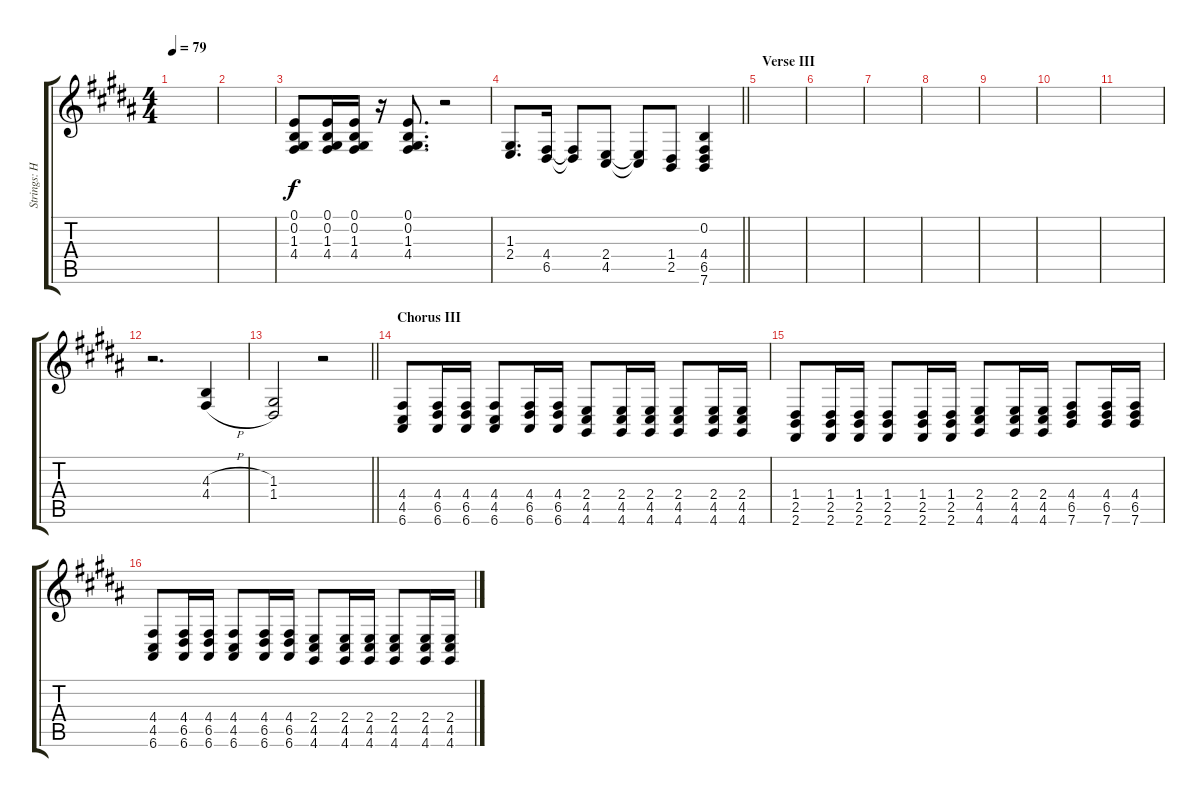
\track ("Strings: Howard" "Strings: H") {instrument stringensemble1}
\staff {score tabs}
\tuning (E4 B3 G3 D3 A2 E2) {hide}
\ts (4 4)
\tempo 79
\clef g2
\ks b
|
|
(0.1 0.2 1.3 4.4).8 (0.1 0.2 1.3 4.4).16 (0.1 0.2 1.3 4.4).16 r.16 (0.1 0.2 1.3 4.4).8{d} r.2 |
\barLineRight lightlight
(1.3 2.4).8{d} (4.4 6.5).16 (4.4{t} 6.5{t}).8 (2.4 4.5).8 (2.4{t} 4.5{t}).8 (1.4 2.5).8 (0.2 4.4 6.5 7.6).4 |
\section ("" "Verse III")
|
|
|
|
|
|
|
r.2{d} (4.3{h} 4.4{h}).4 |
\barLineRight lightlight
(1.3 1.4).2 r.2 |
\section ("" "Chorus III")
(4.4 4.5 6.6).8{instrument pad1newage} (4.4 6.5 6.6).16 (4.4 6.5 6.6).16 (4.4 4.5 6.6).8 (4.4 6.5 6.6).16 (4.4 6.5 6.6).16 (2.4 4.5 4.6).8 (2.4 4.5 4.6).16 (2.4 4.5 4.6).16 (2.4 4.5 4.6).8 (2.4 4.5 4.6).16 (2.4 4.5 4.6).16 |
(1.4 2.5 2.6).8 (1.4 2.5 2.6).16 (1.4 2.5 2.6).16 (1.4 2.5 2.6).8 (1.4 2.5 2.6).16 (1.4 2.5 2.6).16 (2.4 4.5 4.6).8 (2.4 4.5 4.6).16 (2.4 4.5 4.6).16 (4.4 6.5 7.6).8 (4.4 6.5 7.6).16 (4.4 6.5 7.6).16 |
(4.4 4.5 6.6).8 (4.4 6.5 6.6).16 (4.4 6.5 6.6).16 (4.4 4.5 6.6).8 (4.4 6.5 6.6).16 (4.4 6.5 6.6).16 (2.4 4.5 4.6).8 (2.4 4.5 4.6).16 (2.4 4.5 4.6).16 (2.4 4.5 4.6).8 (2.4 4.5 4.6).16 (2.4 4.5 4.6).16
